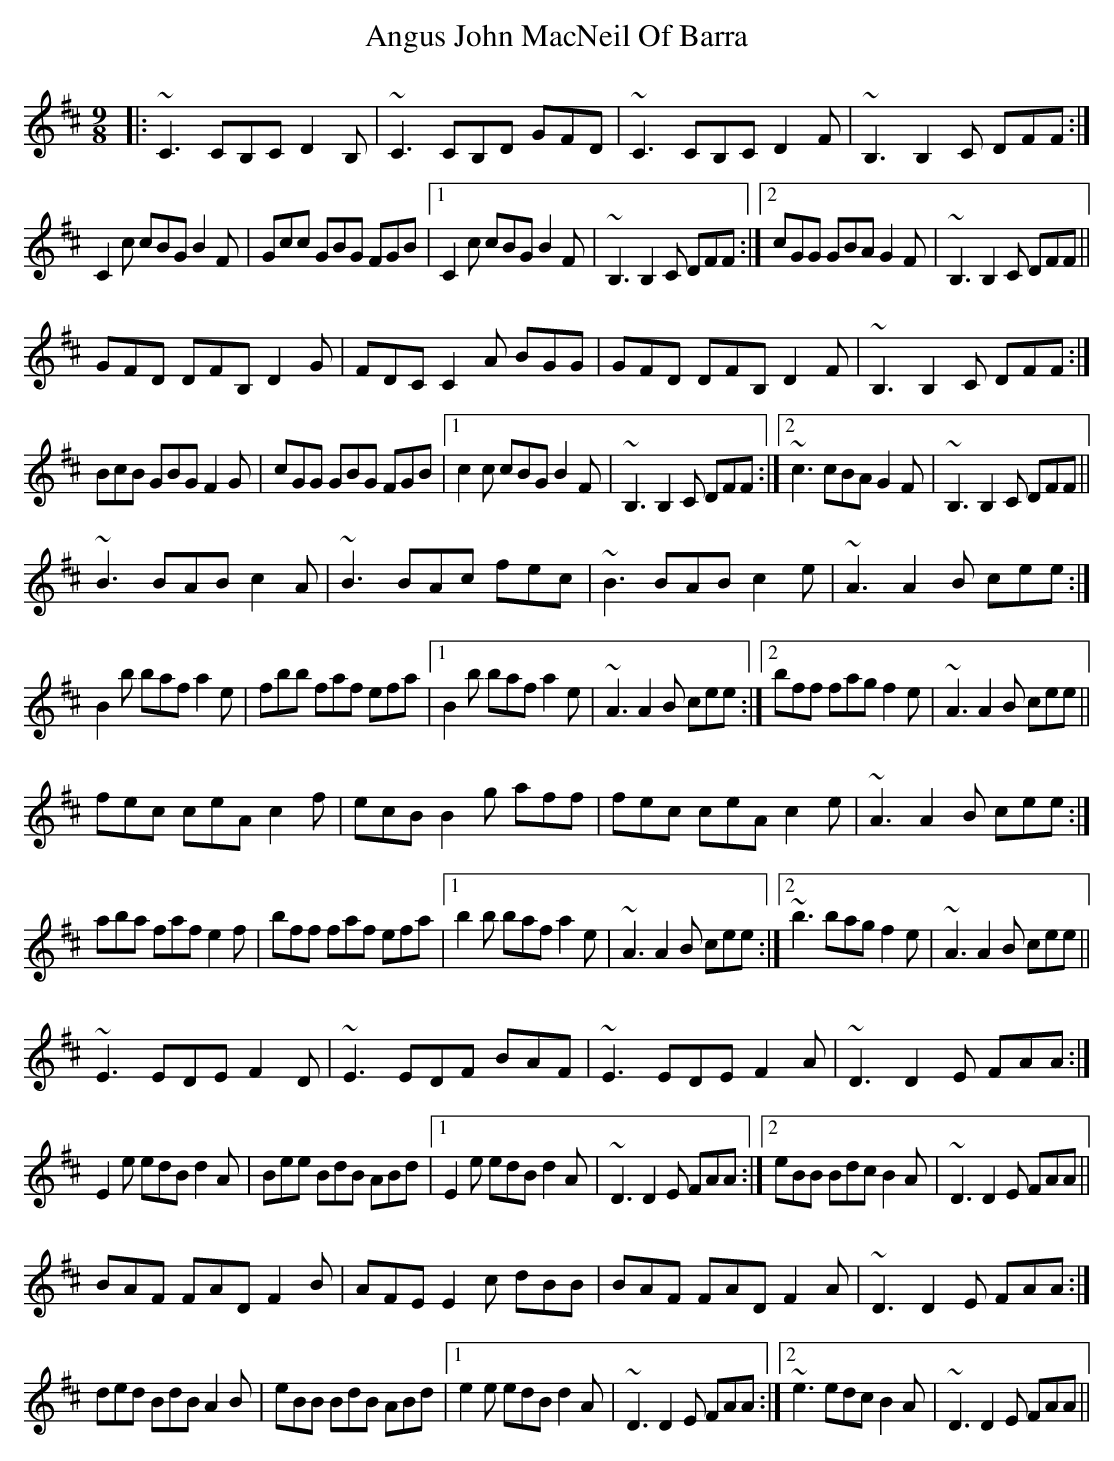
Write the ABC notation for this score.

X:1
T: Angus John MacNeil Of Barra
M: 9/8
L: 1/8
K: Edor
|:~C3 CB,C D2B,|~C3 CB,D GFD|~C3 CB,C D2F|~B,3 B,2C DFF:|
C2c cBG B2F|Gcc GBG FGB|1 C2c cBG B2F|~B,3 B,2C DFF:|2 cGG GBA G2F|~B,3 B,2C DFF||
GFD DFB, D2G|FDC C2A BGG|GFD DFB, D2F|~B,3 B,2C DFF:|
BcB GBG F2G|cGG GBG FGB|1 c2c cBG B2F|~B,3 B,2C DFF:|2 ~c3 cBA G2F|~B,3 B,2C DFF||
~B3 BAB c2A|~B3 BAc fec|~B3 BAB c2e|~A3 A2B cee:|
B2b baf a2e|fbb faf efa|1 B2b baf a2e|~A3 A2B cee:|2 bff fag f2e|~A3 A2B cee||
fec ceA c2f|ecB B2g aff|fec ceA c2e|~A3 A2B cee:|
aba faf e2f|bff faf efa|1 b2b baf a2e|~A3 A2B cee:|2 ~b3 bag f2e|~A3 A2B cee||
~E3 EDE F2D|~E3 EDF BAF|~E3 EDE F2A|~D3 D2E FAA:|
E2e edB d2A|Bee BdB ABd|1 E2e edB d2A|~D3 D2E FAA:|2 eBB Bdc B2A|~D3 D2E FAA||
BAF FAD F2B|AFE E2c dBB|BAF FAD F2A|~D3 D2E FAA:|
ded BdB A2B|eBB BdB ABd|1 e2e edB d2A|~D3 D2E FAA:|2 ~e3 edc B2A|~D3 D2E FAA||
